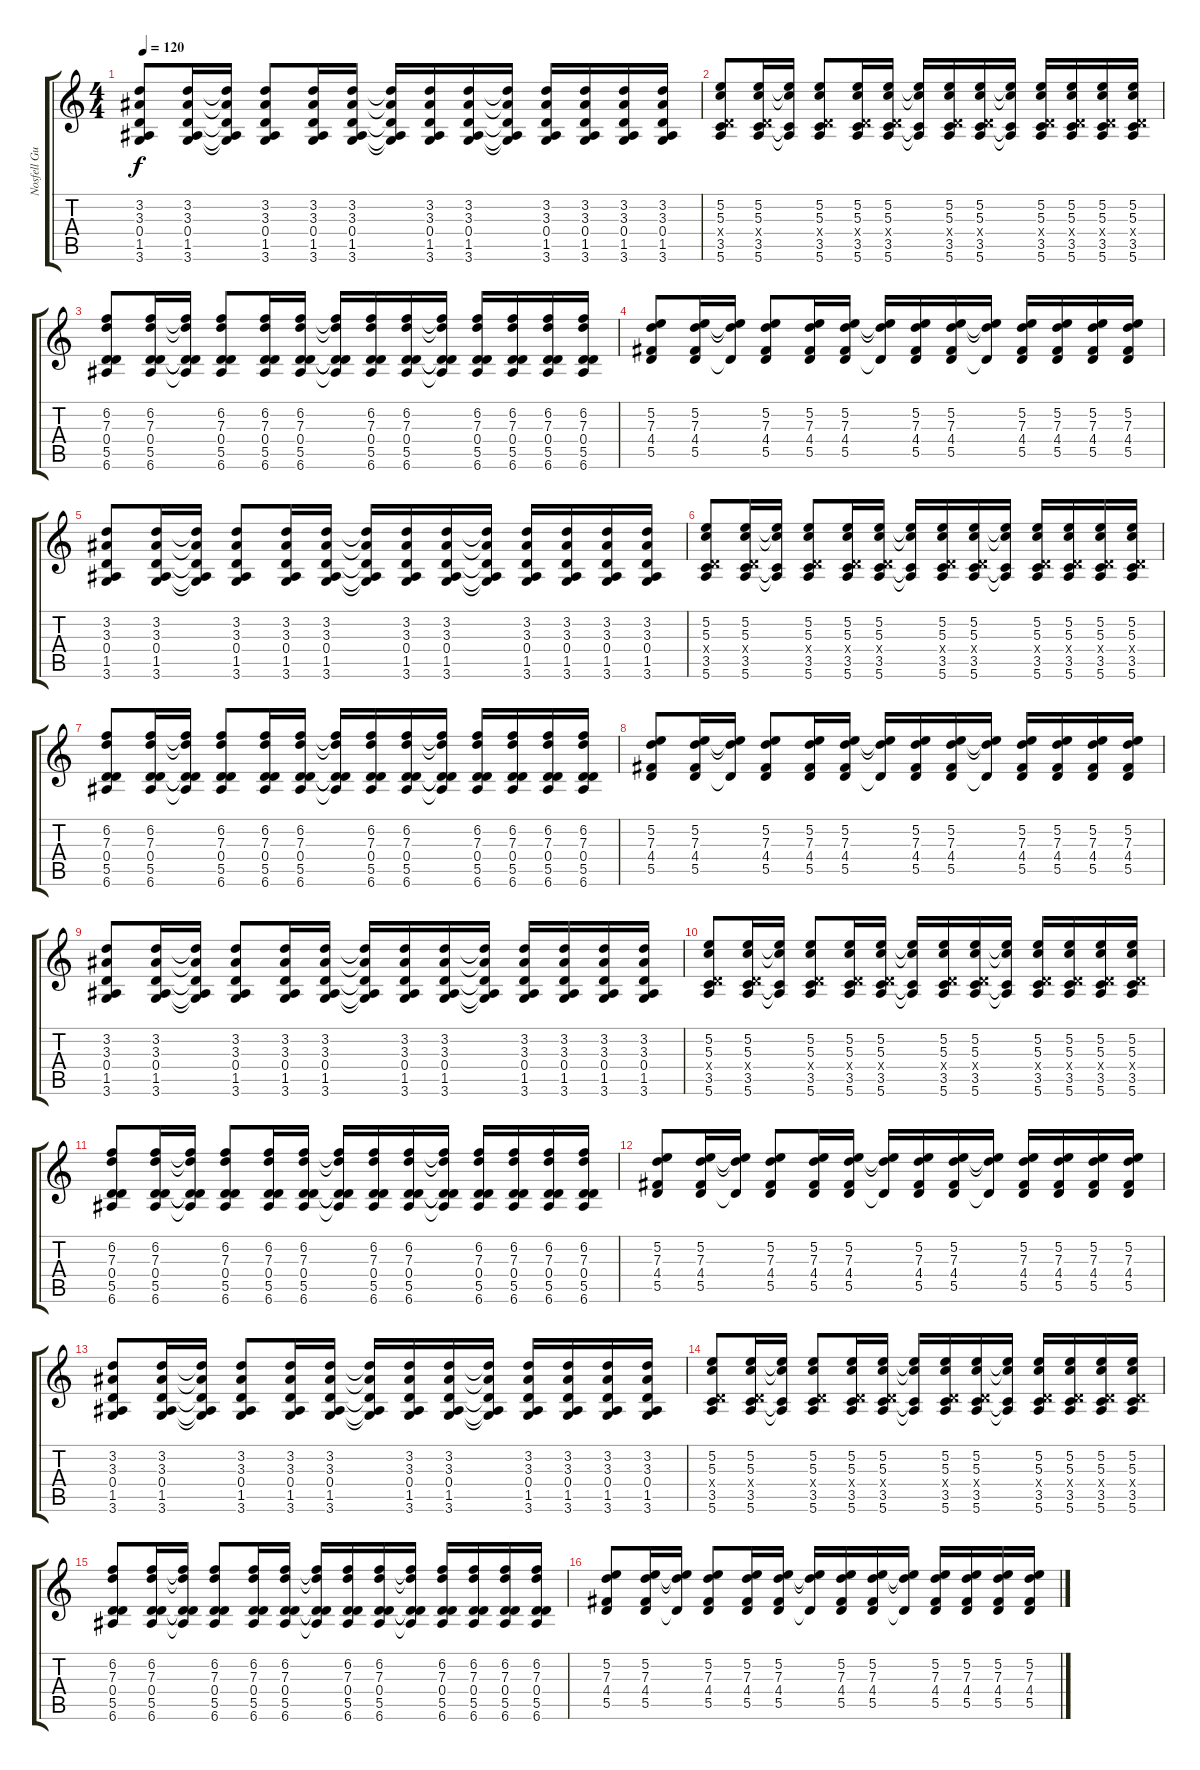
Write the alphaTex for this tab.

\track ("Nosfell Guitare" "Nosfell Gu") {instrument acousticguitarsteel}
\staff {score tabs}
\tuning (E4 B3 G3 D3 A2 E2) {hide}
\ts (4 4)
\tempo 120
\clef g2
\ks c
(3.2 3.3 0.4 1.5 3.6).8{dy f} (3.2 3.3 0.4 1.5 3.6).16 (3.2{t} 3.3{t} 0.4{t} 1.5{t} 3.6{t}).16 (3.2 3.3 0.4 1.5 3.6).8 (3.2 3.3 0.4 1.5 3.6).16 (3.2 3.3 0.4 1.5 3.6).16 (3.2{t} 3.3{t} 0.4{t} 1.5{t} 3.6{t}).16 (3.2 3.3 0.4 1.5 3.6).16 (3.2 3.3 0.4 1.5 3.6).16 (3.2{t} 3.3{t} 0.4{t} 1.5{t} 3.6{t}).16 (3.2 3.3 0.4 1.5 3.6).16 (3.2 3.3 0.4 1.5 3.6).16 (3.2 3.3 0.4 1.5 3.6).16 (3.2 3.3 0.4 1.5 3.6).16 |
(5.2 5.3 0.4{x} 3.5 5.6).8 (5.2 5.3 0.4{x} 3.5 5.6).16 (5.2{t} 5.3{t} 3.5{t} 5.6{t}).16 (5.2 5.3 0.4{x} 3.5 5.6).8 (5.2 5.3 0.4{x} 3.5 5.6).16 (5.2 5.3 0.4{x} 3.5 5.6).16 (5.2{t} 5.3{t} 3.5{t} 5.6{t}).16 (5.2 5.3 0.4{x} 3.5 5.6).16 (5.2 5.3 0.4{x} 3.5 5.6).16 (5.2{t} 5.3{t} 3.5{t} 5.6{t}).16 (5.2 5.3 0.4{x} 3.5 5.6).16 (5.2 5.3 0.4{x} 3.5 5.6).16 (5.2 5.3 0.4{x} 3.5 5.6).16 (5.2 5.3 0.4{x} 3.5 5.6).16 |
(6.2 7.3 0.4 5.5 6.6).8 (6.2 7.3 0.4 5.5 6.6).16 (6.2{t} 7.3{t} 0.4{t} 5.5{t} 6.6{t}).16 (6.2 7.3 0.4 5.5 6.6).8 (6.2 7.3 0.4 5.5 6.6).16 (6.2 7.3 0.4 5.5 6.6).16 (6.2{t} 7.3{t} 0.4{t} 5.5{t} 6.6{t}).16 (6.2 7.3 0.4 5.5 6.6).16 (6.2 7.3 0.4 5.5 6.6).16 (6.2{t} 7.3{t} 0.4{t} 5.5{t} 6.6{t}).16 (6.2 7.3 0.4 5.5 6.6).16 (6.2 7.3 0.4 5.5 6.6).16 (6.2 7.3 0.4 5.5 6.6).16 (6.2 7.3 0.4 5.5 6.6).16 |
(5.2 7.3 4.4 5.5).8 (5.2 7.3 4.4 5.5).16 (5.2{t} 7.3{t} 5.5{t}).16 (5.2 7.3 4.4 5.5).8 (5.2 7.3 4.4 5.5).16 (5.2 7.3 4.4 5.5).16 (5.2{t} 7.3{t} 5.5{t}).16 (5.2 7.3 4.4 5.5).16 (5.2 7.3 4.4 5.5).16 (5.2{t} 7.3{t} 5.5{t}).16 (5.2 7.3 4.4 5.5).16 (5.2 7.3 4.4 5.5).16 (5.2 7.3 4.4 5.5).16 (5.2 7.3 4.4 5.5).16 |
(3.2 3.3 0.4 1.5 3.6).8 (3.2 3.3 0.4 1.5 3.6).16 (3.2{t} 3.3{t} 0.4{t} 1.5{t} 3.6{t}).16 (3.2 3.3 0.4 1.5 3.6).8 (3.2 3.3 0.4 1.5 3.6).16 (3.2 3.3 0.4 1.5 3.6).16 (3.2{t} 3.3{t} 0.4{t} 1.5{t} 3.6{t}).16 (3.2 3.3 0.4 1.5 3.6).16 (3.2 3.3 0.4 1.5 3.6).16 (3.2{t} 3.3{t} 0.4{t} 1.5{t} 3.6{t}).16 (3.2 3.3 0.4 1.5 3.6).16 (3.2 3.3 0.4 1.5 3.6).16 (3.2 3.3 0.4 1.5 3.6).16 (3.2 3.3 0.4 1.5 3.6).16 |
(5.2 5.3 0.4{x} 3.5 5.6).8 (5.2 5.3 0.4{x} 3.5 5.6).16 (5.2{t} 5.3{t} 3.5{t} 5.6{t}).16 (5.2 5.3 0.4{x} 3.5 5.6).8 (5.2 5.3 0.4{x} 3.5 5.6).16 (5.2 5.3 0.4{x} 3.5 5.6).16 (5.2{t} 5.3{t} 3.5{t} 5.6{t}).16 (5.2 5.3 0.4{x} 3.5 5.6).16 (5.2 5.3 0.4{x} 3.5 5.6).16 (5.2{t} 5.3{t} 3.5{t} 5.6{t}).16 (5.2 5.3 0.4{x} 3.5 5.6).16 (5.2 5.3 0.4{x} 3.5 5.6).16 (5.2 5.3 0.4{x} 3.5 5.6).16 (5.2 5.3 0.4{x} 3.5 5.6).16 |
(6.2 7.3 0.4 5.5 6.6).8 (6.2 7.3 0.4 5.5 6.6).16 (6.2{t} 7.3{t} 0.4{t} 5.5{t} 6.6{t}).16 (6.2 7.3 0.4 5.5 6.6).8 (6.2 7.3 0.4 5.5 6.6).16 (6.2 7.3 0.4 5.5 6.6).16 (6.2{t} 7.3{t} 0.4{t} 5.5{t} 6.6{t}).16 (6.2 7.3 0.4 5.5 6.6).16 (6.2 7.3 0.4 5.5 6.6).16 (6.2{t} 7.3{t} 0.4{t} 5.5{t} 6.6{t}).16 (6.2 7.3 0.4 5.5 6.6).16 (6.2 7.3 0.4 5.5 6.6).16 (6.2 7.3 0.4 5.5 6.6).16 (6.2 7.3 0.4 5.5 6.6).16 |
(5.2 7.3 4.4 5.5).8 (5.2 7.3 4.4 5.5).16 (5.2{t} 7.3{t} 5.5{t}).16 (5.2 7.3 4.4 5.5).8 (5.2 7.3 4.4 5.5).16 (5.2 7.3 4.4 5.5).16 (5.2{t} 7.3{t} 5.5{t}).16 (5.2 7.3 4.4 5.5).16 (5.2 7.3 4.4 5.5).16 (5.2{t} 7.3{t} 5.5{t}).16 (5.2 7.3 4.4 5.5).16 (5.2 7.3 4.4 5.5).16 (5.2 7.3 4.4 5.5).16 (5.2 7.3 4.4 5.5).16 |
(3.2 3.3 0.4 1.5 3.6).8 (3.2 3.3 0.4 1.5 3.6).16 (3.2{t} 3.3{t} 0.4{t} 1.5{t} 3.6{t}).16 (3.2 3.3 0.4 1.5 3.6).8 (3.2 3.3 0.4 1.5 3.6).16 (3.2 3.3 0.4 1.5 3.6).16 (3.2{t} 3.3{t} 0.4{t} 1.5{t} 3.6{t}).16 (3.2 3.3 0.4 1.5 3.6).16 (3.2 3.3 0.4 1.5 3.6).16 (3.2{t} 3.3{t} 0.4{t} 1.5{t} 3.6{t}).16 (3.2 3.3 0.4 1.5 3.6).16 (3.2 3.3 0.4 1.5 3.6).16 (3.2 3.3 0.4 1.5 3.6).16 (3.2 3.3 0.4 1.5 3.6).16 |
(5.2 5.3 0.4{x} 3.5 5.6).8 (5.2 5.3 0.4{x} 3.5 5.6).16 (5.2{t} 5.3{t} 3.5{t} 5.6{t}).16 (5.2 5.3 0.4{x} 3.5 5.6).8 (5.2 5.3 0.4{x} 3.5 5.6).16 (5.2 5.3 0.4{x} 3.5 5.6).16 (5.2{t} 5.3{t} 3.5{t} 5.6{t}).16 (5.2 5.3 0.4{x} 3.5 5.6).16 (5.2 5.3 0.4{x} 3.5 5.6).16 (5.2{t} 5.3{t} 3.5{t} 5.6{t}).16 (5.2 5.3 0.4{x} 3.5 5.6).16 (5.2 5.3 0.4{x} 3.5 5.6).16 (5.2 5.3 0.4{x} 3.5 5.6).16 (5.2 5.3 0.4{x} 3.5 5.6).16 |
(6.2 7.3 0.4 5.5 6.6).8 (6.2 7.3 0.4 5.5 6.6).16 (6.2{t} 7.3{t} 0.4{t} 5.5{t} 6.6{t}).16 (6.2 7.3 0.4 5.5 6.6).8 (6.2 7.3 0.4 5.5 6.6).16 (6.2 7.3 0.4 5.5 6.6).16 (6.2{t} 7.3{t} 0.4{t} 5.5{t} 6.6{t}).16 (6.2 7.3 0.4 5.5 6.6).16 (6.2 7.3 0.4 5.5 6.6).16 (6.2{t} 7.3{t} 0.4{t} 5.5{t} 6.6{t}).16 (6.2 7.3 0.4 5.5 6.6).16 (6.2 7.3 0.4 5.5 6.6).16 (6.2 7.3 0.4 5.5 6.6).16 (6.2 7.3 0.4 5.5 6.6).16 |
(5.2 7.3 4.4 5.5).8 (5.2 7.3 4.4 5.5).16 (5.2{t} 7.3{t} 5.5{t}).16 (5.2 7.3 4.4 5.5).8 (5.2 7.3 4.4 5.5).16 (5.2 7.3 4.4 5.5).16 (5.2{t} 7.3{t} 5.5{t}).16 (5.2 7.3 4.4 5.5).16 (5.2 7.3 4.4 5.5).16 (5.2{t} 7.3{t} 5.5{t}).16 (5.2 7.3 4.4 5.5).16 (5.2 7.3 4.4 5.5).16 (5.2 7.3 4.4 5.5).16 (5.2 7.3 4.4 5.5).16 |
(3.2 3.3 0.4 1.5 3.6).8 (3.2 3.3 0.4 1.5 3.6).16 (3.2{t} 3.3{t} 0.4{t} 1.5{t} 3.6{t}).16 (3.2 3.3 0.4 1.5 3.6).8 (3.2 3.3 0.4 1.5 3.6).16 (3.2 3.3 0.4 1.5 3.6).16 (3.2{t} 3.3{t} 0.4{t} 1.5{t} 3.6{t}).16 (3.2 3.3 0.4 1.5 3.6).16 (3.2 3.3 0.4 1.5 3.6).16 (3.2{t} 3.3{t} 0.4{t} 1.5{t} 3.6{t}).16 (3.2 3.3 0.4 1.5 3.6).16 (3.2 3.3 0.4 1.5 3.6).16 (3.2 3.3 0.4 1.5 3.6).16 (3.2 3.3 0.4 1.5 3.6).16 |
(5.2 5.3 0.4{x} 3.5 5.6).8 (5.2 5.3 0.4{x} 3.5 5.6).16 (5.2{t} 5.3{t} 3.5{t} 5.6{t}).16 (5.2 5.3 0.4{x} 3.5 5.6).8 (5.2 5.3 0.4{x} 3.5 5.6).16 (5.2 5.3 0.4{x} 3.5 5.6).16 (5.2{t} 5.3{t} 3.5{t} 5.6{t}).16 (5.2 5.3 0.4{x} 3.5 5.6).16 (5.2 5.3 0.4{x} 3.5 5.6).16 (5.2{t} 5.3{t} 3.5{t} 5.6{t}).16 (5.2 5.3 0.4{x} 3.5 5.6).16 (5.2 5.3 0.4{x} 3.5 5.6).16 (5.2 5.3 0.4{x} 3.5 5.6).16 (5.2 5.3 0.4{x} 3.5 5.6).16 |
(6.2 7.3 0.4 5.5 6.6).8 (6.2 7.3 0.4 5.5 6.6).16 (6.2{t} 7.3{t} 0.4{t} 5.5{t} 6.6{t}).16 (6.2 7.3 0.4 5.5 6.6).8 (6.2 7.3 0.4 5.5 6.6).16 (6.2 7.3 0.4 5.5 6.6).16 (6.2{t} 7.3{t} 0.4{t} 5.5{t} 6.6{t}).16 (6.2 7.3 0.4 5.5 6.6).16 (6.2 7.3 0.4 5.5 6.6).16 (6.2{t} 7.3{t} 0.4{t} 5.5{t} 6.6{t}).16 (6.2 7.3 0.4 5.5 6.6).16 (6.2 7.3 0.4 5.5 6.6).16 (6.2 7.3 0.4 5.5 6.6).16 (6.2 7.3 0.4 5.5 6.6).16 |
(5.2 7.3 4.4 5.5).8 (5.2 7.3 4.4 5.5).16 (5.2{t} 7.3{t} 5.5{t}).16 (5.2 7.3 4.4 5.5).8 (5.2 7.3 4.4 5.5).16 (5.2 7.3 4.4 5.5).16 (5.2{t} 7.3{t} 5.5{t}).16 (5.2 7.3 4.4 5.5).16 (5.2 7.3 4.4 5.5).16 (5.2{t} 7.3{t} 5.5{t}).16 (5.2 7.3 4.4 5.5).16 (5.2 7.3 4.4 5.5).16 (5.2 7.3 4.4 5.5).16 (5.2 7.3 4.4 5.5).16
